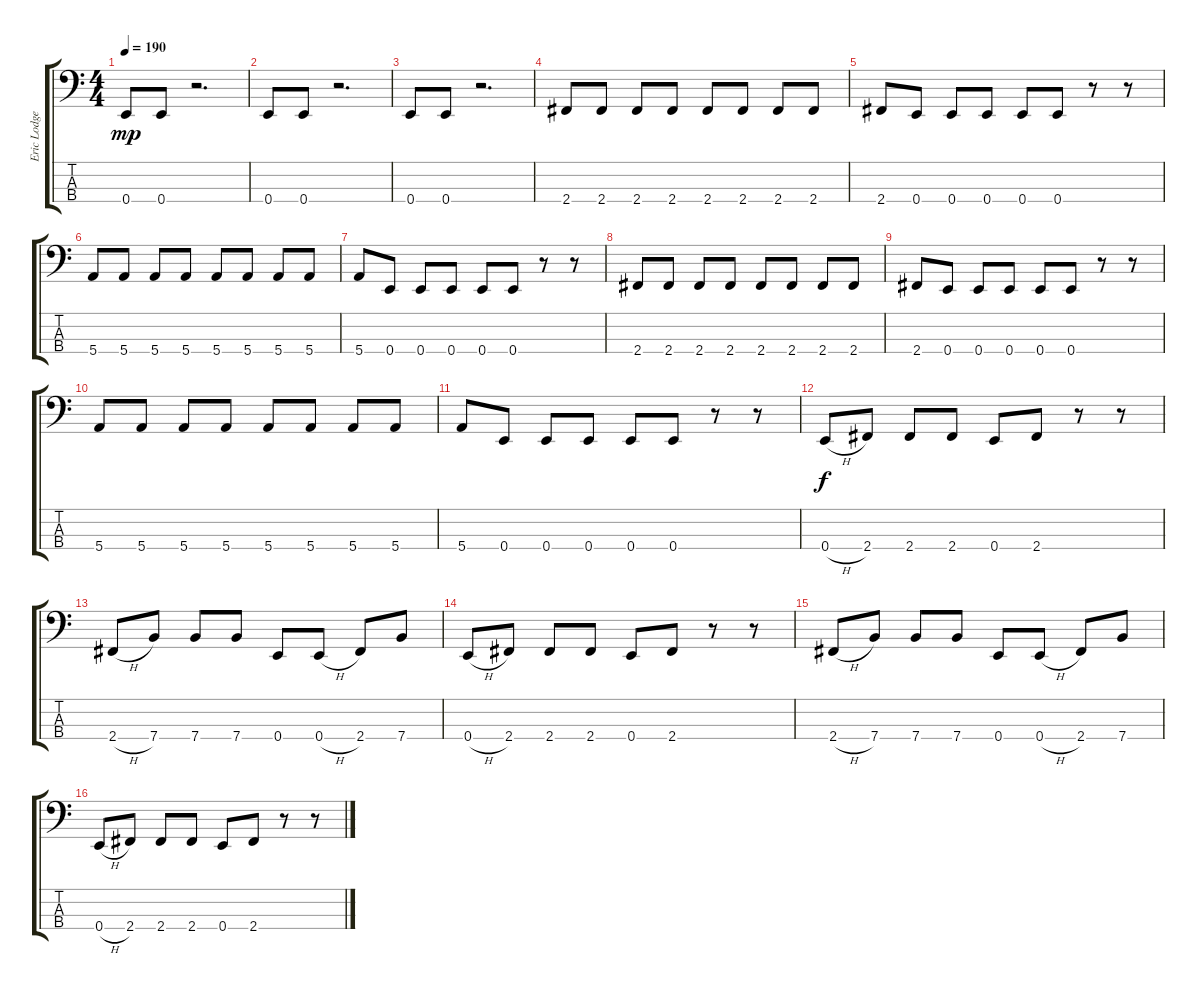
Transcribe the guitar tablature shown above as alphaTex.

\track ("Eric Lodge" "Eric Lodge") {instrument electricbassfinger}
\staff {score tabs}
\tuning (G2 D2 A1 E1) {hide}
\ts (4 4)
\tempo 190
\clef f4
\ks c
0.4.8{dy mp} 0.4.8 r.2{d} |
0.4.8 0.4.8 r.2{d} |
0.4.8 0.4.8 r.2{d} |
2.4.8 2.4.8 2.4.8 2.4.8 2.4.8 2.4.8 2.4.8 2.4.8 |
2.4.8 0.4.8 0.4.8 0.4.8 0.4.8 0.4.8 r.8 r.8 |
5.4.8 5.4.8 5.4.8 5.4.8 5.4.8 5.4.8 5.4.8 5.4.8 |
5.4.8 0.4.8 0.4.8 0.4.8 0.4.8 0.4.8 r.8 r.8 |
2.4.8 2.4.8 2.4.8 2.4.8 2.4.8 2.4.8 2.4.8 2.4.8 |
2.4.8 0.4.8 0.4.8 0.4.8 0.4.8 0.4.8 r.8 r.8 |
5.4.8 5.4.8 5.4.8 5.4.8 5.4.8 5.4.8 5.4.8 5.4.8 |
5.4.8 0.4.8 0.4.8 0.4.8 0.4.8 0.4.8 r.8 r.8 |
0.4{h}.8{dy f} 2.4.8 2.4.8 2.4.8 0.4.8 2.4.8 r.8 r.8 |
2.4{h}.8 7.4.8 7.4.8 7.4.8 0.4.8 0.4{h}.8 2.4.8 7.4.8 |
0.4{h}.8 2.4.8 2.4.8 2.4.8 0.4.8 2.4.8 r.8 r.8 |
2.4{h}.8 7.4.8 7.4.8 7.4.8 0.4.8 0.4{h}.8 2.4.8 7.4.8 |
0.4{h}.8 2.4.8 2.4.8 2.4.8 0.4.8 2.4.8 r.8 r.8
